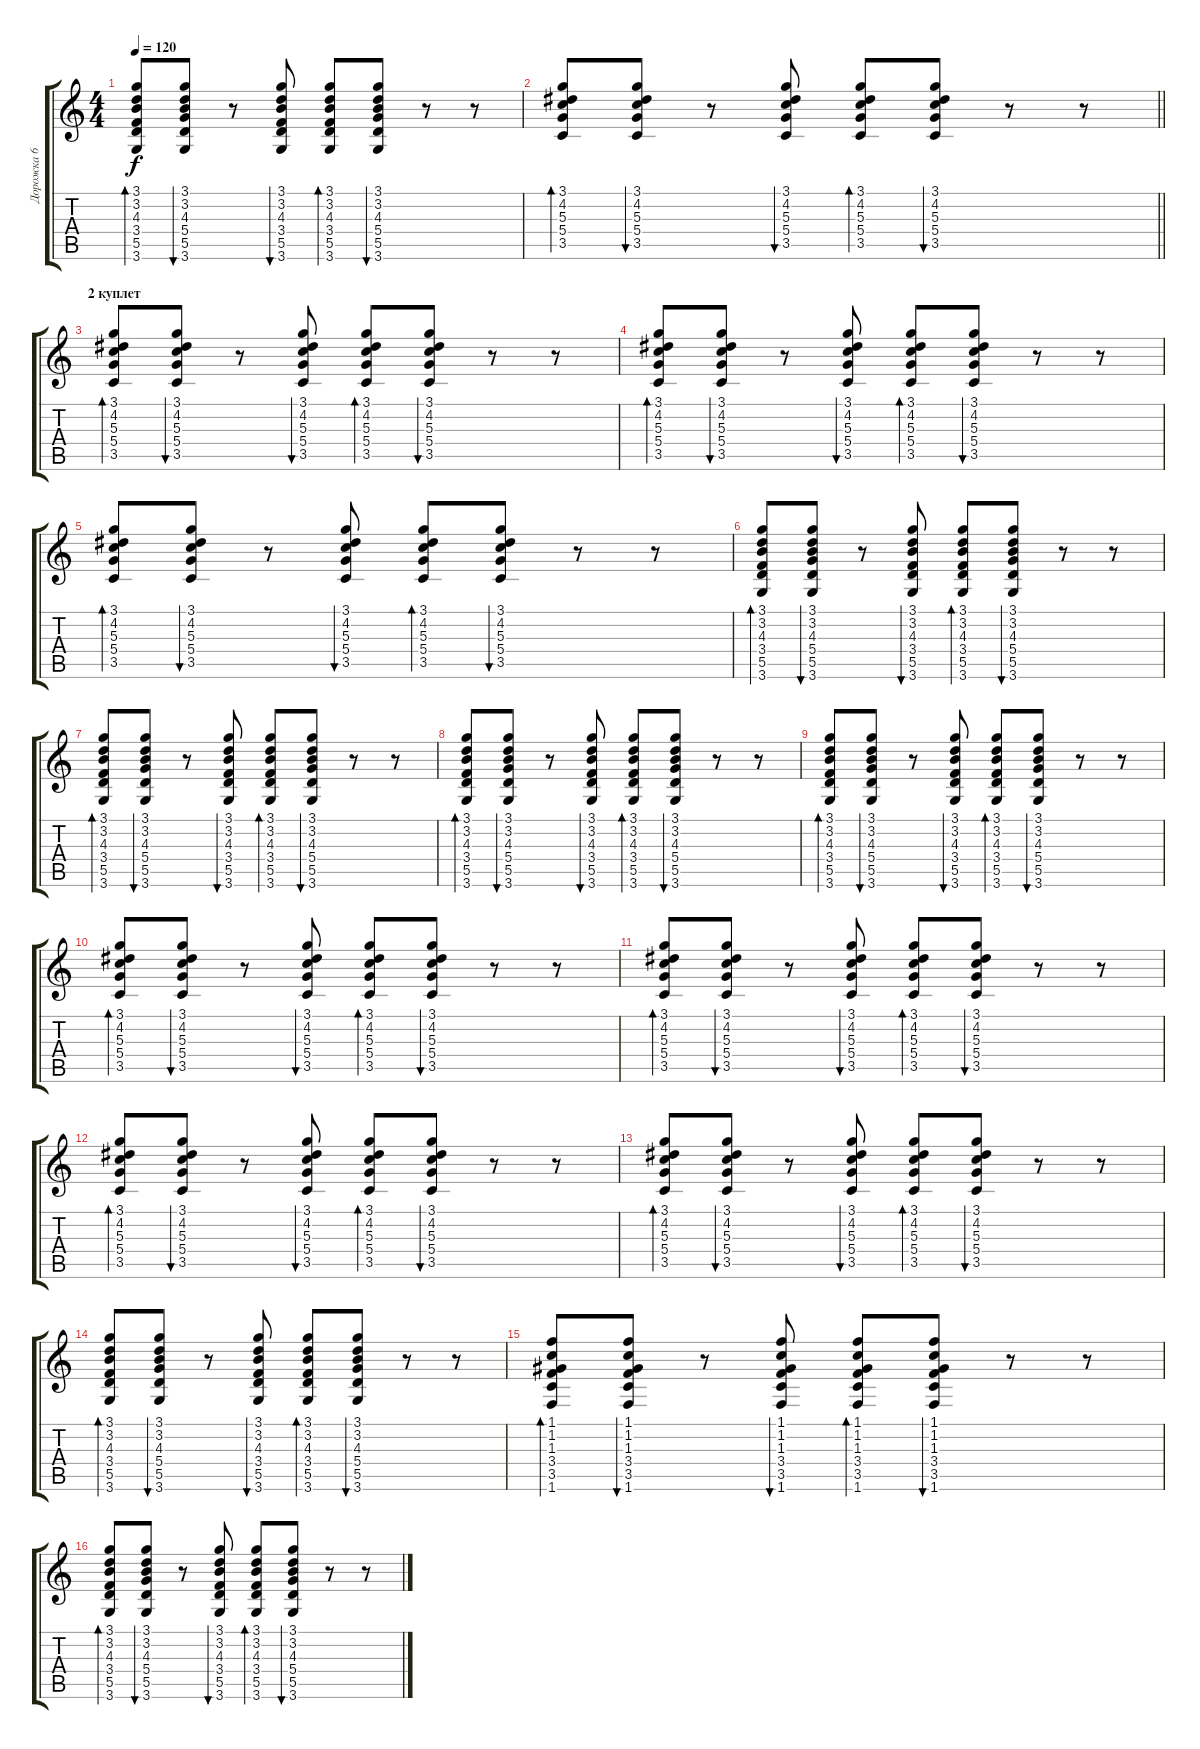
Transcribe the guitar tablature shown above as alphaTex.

\track ("Дорожка 6" "Дорожка 6") {instrument electricguitarclean}
\staff {score tabs}
\tuning (E4 B3 G3 D3 A2 E2) {hide}
\ts (4 4)
\tempo 120
\clef g2
\ks c
(3.1 3.2 4.3 3.4 5.5 3.6).8{bd 60 dy f} (3.1 3.2 4.3 5.4 5.5 3.6).8{bu 60} r.8 (3.1 3.2 4.3 3.4 5.5 3.6).8{bu 60} (3.1 3.2 4.3 3.4 5.5 3.6).8{bd 60} (3.1 3.2 4.3 5.4 5.5 3.6).8{bu 60} r.8 r.8 |
\barLineRight lightlight
(3.1 4.2 5.3 5.4 3.5).8{bd 60} (3.1 4.2 5.3 5.4 3.5).8{bu 60} r.8 (3.1 4.2 5.3 5.4 3.5).8{bu 60} (3.1 4.2 5.3 5.4 3.5).8{bd 60} (3.1 4.2 5.3 5.4 3.5).8{bu 60} r.8 r.8 |
\section ("" "2 куплет")
(3.1 4.2 5.3 5.4 3.5).8{bd 60} (3.1 4.2 5.3 5.4 3.5).8{bu 60} r.8 (3.1 4.2 5.3 5.4 3.5).8{bu 60} (3.1 4.2 5.3 5.4 3.5).8{bd 60} (3.1 4.2 5.3 5.4 3.5).8{bu 60} r.8 r.8 |
(3.1 4.2 5.3 5.4 3.5).8{bd 60} (3.1 4.2 5.3 5.4 3.5).8{bu 60} r.8 (3.1 4.2 5.3 5.4 3.5).8{bu 60} (3.1 4.2 5.3 5.4 3.5).8{bd 60} (3.1 4.2 5.3 5.4 3.5).8{bu 60} r.8 r.8 |
(3.1 4.2 5.3 5.4 3.5).8{bd 60} (3.1 4.2 5.3 5.4 3.5).8{bu 60} r.8 (3.1 4.2 5.3 5.4 3.5).8{bu 60} (3.1 4.2 5.3 5.4 3.5).8{bd 60} (3.1 4.2 5.3 5.4 3.5).8{bu 60} r.8 r.8 |
(3.1 3.2 4.3 3.4 5.5 3.6).8{bd 60} (3.1 3.2 4.3 5.4 5.5 3.6).8{bu 60} r.8 (3.1 3.2 4.3 3.4 5.5 3.6).8{bu 60} (3.1 3.2 4.3 3.4 5.5 3.6).8{bd 60} (3.1 3.2 4.3 5.4 5.5 3.6).8{bu 60} r.8 r.8 |
(3.1 3.2 4.3 3.4 5.5 3.6).8{bd 60} (3.1 3.2 4.3 5.4 5.5 3.6).8{bu 60} r.8 (3.1 3.2 4.3 3.4 5.5 3.6).8{bu 60} (3.1 3.2 4.3 3.4 5.5 3.6).8{bd 60} (3.1 3.2 4.3 5.4 5.5 3.6).8{bu 60} r.8 r.8 |
(3.1 3.2 4.3 3.4 5.5 3.6).8{bd 60} (3.1 3.2 4.3 5.4 5.5 3.6).8{bu 60} r.8 (3.1 3.2 4.3 3.4 5.5 3.6).8{bu 60} (3.1 3.2 4.3 3.4 5.5 3.6).8{bd 60} (3.1 3.2 4.3 5.4 5.5 3.6).8{bu 60} r.8 r.8 |
(3.1 3.2 4.3 3.4 5.5 3.6).8{bd 60} (3.1 3.2 4.3 5.4 5.5 3.6).8{bu 60} r.8 (3.1 3.2 4.3 3.4 5.5 3.6).8{bu 60} (3.1 3.2 4.3 3.4 5.5 3.6).8{bd 60} (3.1 3.2 4.3 5.4 5.5 3.6).8{bu 60} r.8 r.8 |
(3.1 4.2 5.3 5.4 3.5).8{bd 60} (3.1 4.2 5.3 5.4 3.5).8{bu 60} r.8 (3.1 4.2 5.3 5.4 3.5).8{bu 60} (3.1 4.2 5.3 5.4 3.5).8{bd 60} (3.1 4.2 5.3 5.4 3.5).8{bu 60} r.8 r.8 |
(3.1 4.2 5.3 5.4 3.5).8{bd 60} (3.1 4.2 5.3 5.4 3.5).8{bu 60} r.8 (3.1 4.2 5.3 5.4 3.5).8{bu 60} (3.1 4.2 5.3 5.4 3.5).8{bd 60} (3.1 4.2 5.3 5.4 3.5).8{bu 60} r.8 r.8 |
(3.1 4.2 5.3 5.4 3.5).8{bd 60} (3.1 4.2 5.3 5.4 3.5).8{bu 60} r.8 (3.1 4.2 5.3 5.4 3.5).8{bu 60} (3.1 4.2 5.3 5.4 3.5).8{bd 60} (3.1 4.2 5.3 5.4 3.5).8{bu 60} r.8 r.8 |
(3.1 4.2 5.3 5.4 3.5).8{bd 60} (3.1 4.2 5.3 5.4 3.5).8{bu 60} r.8 (3.1 4.2 5.3 5.4 3.5).8{bu 60} (3.1 4.2 5.3 5.4 3.5).8{bd 60} (3.1 4.2 5.3 5.4 3.5).8{bu 60} r.8 r.8 |
(3.1 3.2 4.3 3.4 5.5 3.6).8{bd 60} (3.1 3.2 4.3 5.4 5.5 3.6).8{bu 60} r.8 (3.1 3.2 4.3 3.4 5.5 3.6).8{bu 60} (3.1 3.2 4.3 3.4 5.5 3.6).8{bd 60} (3.1 3.2 4.3 5.4 5.5 3.6).8{bu 60} r.8 r.8 |
(1.1 1.2 1.3 3.4 3.5 1.6).8{bd 60} (1.1 1.2 1.3 3.4 3.5 1.6).8{bu 60} r.8 (1.1 1.2 1.3 3.4 3.5 1.6).8{bu 60} (1.1 1.2 1.3 3.4 3.5 1.6).8{bd 60} (1.1 1.2 1.3 3.4 3.5 1.6).8{bu 60} r.8 r.8 |
(3.1 3.2 4.3 3.4 5.5 3.6).8{bd 60} (3.1 3.2 4.3 5.4 5.5 3.6).8{bu 60} r.8 (3.1 3.2 4.3 3.4 5.5 3.6).8{bu 60} (3.1 3.2 4.3 3.4 5.5 3.6).8{bd 60} (3.1 3.2 4.3 5.4 5.5 3.6).8{bu 60} r.8 r.8
